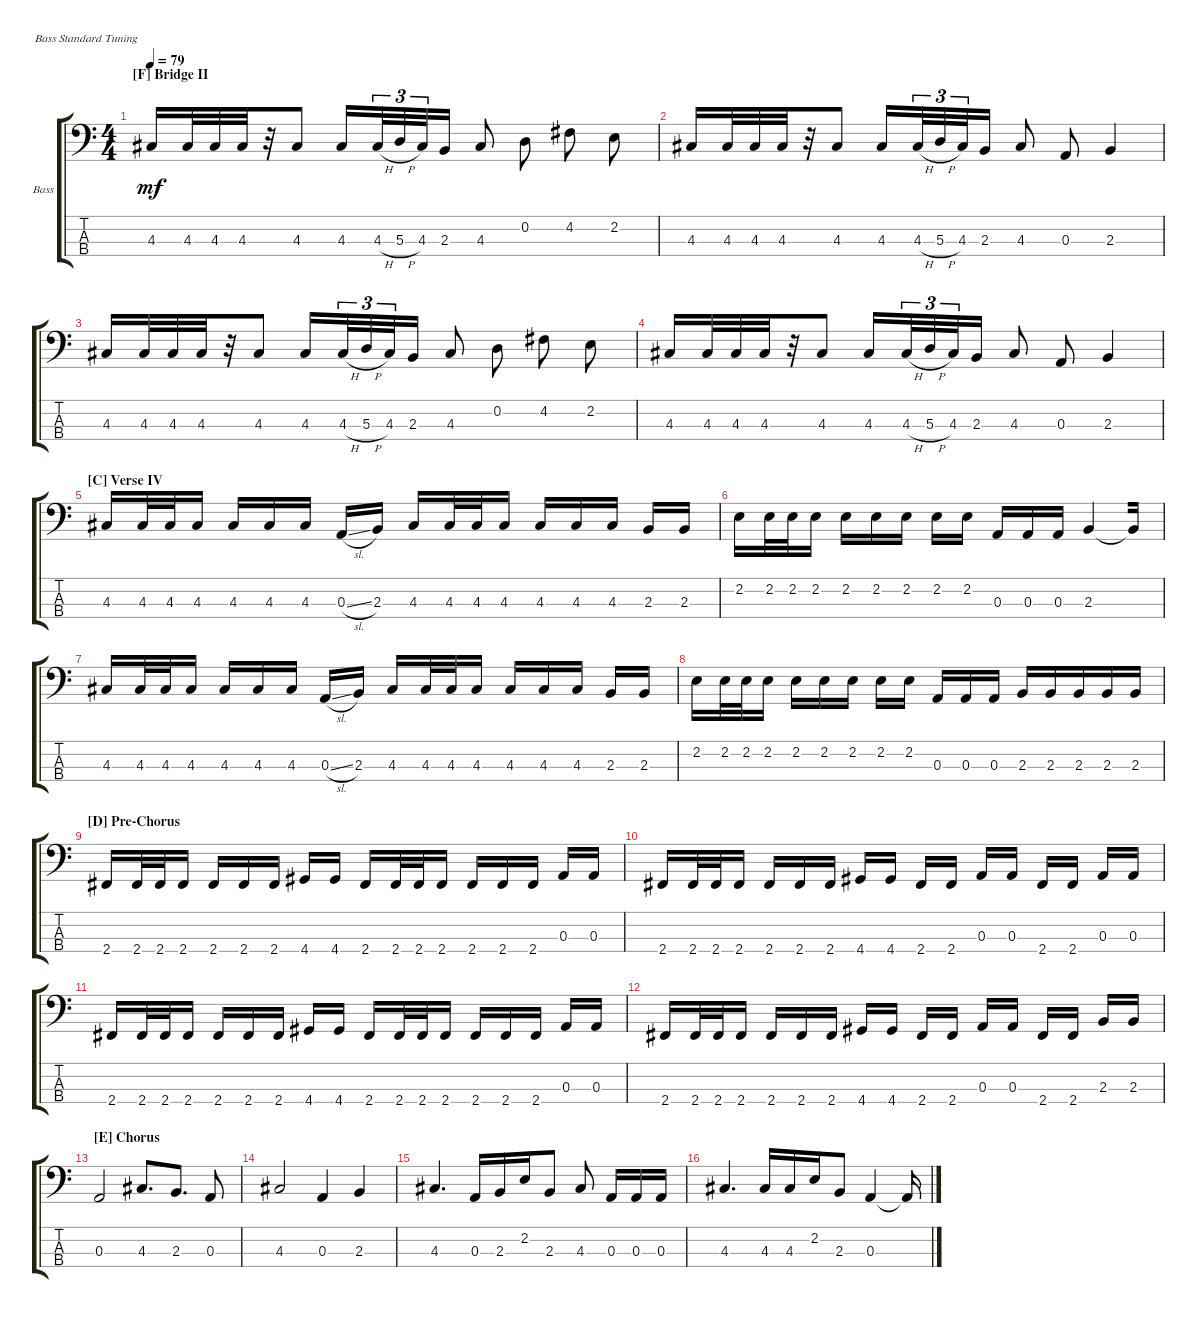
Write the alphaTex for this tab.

\defaultSystemsLayout 4
\bracketExtendMode groupsimilarinstruments
\firstSystemTrackNameOrientation horizontal
\otherSystemsTrackNameOrientation horizontal
\track ("Bass" "Bass") {instrument electricbassfinger}
\staff {score tabs}
\tuning (G2 D2 A1 E1)
\ts (4 4)
\section ("F" "Bridge II")
\tempo 79
\clef f4
\ks c
4.3.16{dy mf beam merge} 4.3.32{beam merge} 4.3.32{beam merge} 4.3.32{beam merge} r.32{beam split} 4.3.8{beam split} 4.3.16{beam merge} 4.3{h}.32{tu (3 2)} 5.3{h}.32{tu (3 2) beam merge} 4.3.32{tu (3 2) beam merge} 2.3.16{beam split} 4.3.8{beam split} 0.2.8 4.2.8{beam split} 2.2.8 |
4.3.16{beam merge} 4.3.32{beam merge} 4.3.32{beam merge} 4.3.32{beam merge} r.32{beam split} 4.3.8{beam split} 4.3.16{beam merge} 4.3{h}.32{tu (3 2)} 5.3{h}.32{tu (3 2) beam merge} 4.3.32{tu (3 2) beam merge} 2.3.16{beam split} 4.3.8{beam split} 0.3.8 2.3.4{beam split} |
4.3.16{beam merge} 4.3.32{beam merge} 4.3.32{beam merge} 4.3.32{beam merge} r.32{beam split} 4.3.8{beam split} 4.3.16{beam merge} 4.3{h}.32{tu (3 2)} 5.3{h}.32{tu (3 2) beam merge} 4.3.32{tu (3 2) beam merge} 2.3.16{beam split} 4.3.8{beam split} 0.2.8 4.2.8{beam split} 2.2.8 |
4.3.16{beam merge} 4.3.32{beam merge} 4.3.32{beam merge} 4.3.32{beam merge} r.32{beam split} 4.3.8{beam split} 4.3.16{beam merge} 4.3{h}.32{tu (3 2)} 5.3{h}.32{tu (3 2) beam merge} 4.3.32{tu (3 2) beam merge} 2.3.16{beam split} 4.3.8{beam split} 0.3.8 2.3.4{beam split} |
\section ("C" "Verse IV")
4.3.16{beam merge} 4.3.32 4.3.32 4.3.16{beam split} 4.3.16{beam merge} 4.3.16 4.3.16{beam split} 0.3{sl}.16{beam merge} 2.3.16 4.3.16{beam merge} 4.3.32 4.3.32 4.3.16{beam split} 4.3.16{beam merge} 4.3.16 4.3.16{beam split} 2.3.16{beam merge} 2.3.16{beam split} |
2.2.16{beam merge} 2.2.32 2.2.32 2.2.16{beam split} 2.2.16{beam merge} 2.2.16 2.2.16{beam split} 2.2.16{beam merge} 2.2.16{beam split} 0.3.16{beam merge} 0.3.16 0.3.16{beam split} 2.3.4{beam merge} 2.3{t}.16 |
4.3.16{beam merge} 4.3.32 4.3.32 4.3.16{beam split} 4.3.16{beam merge} 4.3.16 4.3.16{beam split} 0.3{sl}.16{beam merge} 2.3.16 4.3.16{beam merge} 4.3.32 4.3.32 4.3.16{beam split} 4.3.16{beam merge} 4.3.16 4.3.16{beam split} 2.3.16{beam merge} 2.3.16{beam split} |
2.2.16{beam merge} 2.2.32 2.2.32 2.2.16{beam split} 2.2.16{beam merge} 2.2.16 2.2.16{beam split} 2.2.16{beam merge} 2.2.16{beam split} 0.3.16{beam merge} 0.3.16 0.3.16{beam split} 2.3.16{beam merge} 2.3.16{beam merge} 2.3.16{beam merge} 2.3.16{beam merge} 2.3.16{beam split} |
\section ("D" "Pre-Chorus")
2.4.16{beam merge} 2.4.32 2.4.32 2.4.16{beam split} 2.4.16{beam merge} 2.4.16 2.4.16{beam split} 4.4.16{beam merge} 4.4.16{beam split} 2.4.16{beam merge} 2.4.32 2.4.32 2.4.16{beam split} 2.4.16{beam merge} 2.4.16 2.4.16{beam split} 0.3.16{beam merge} 0.3.16{beam split} |
2.4.16{beam merge} 2.4.32 2.4.32 2.4.16{beam split} 2.4.16{beam merge} 2.4.16 2.4.16{beam split} 4.4.16{beam merge} 4.4.16{beam split} 2.4.16{beam merge} 2.4.16{beam split} 0.3.16{beam merge} 0.3.16{beam split} 2.4.16 2.4.16{beam split} 0.3.16{beam merge} 0.3.16{beam split} |
2.4.16{beam merge} 2.4.32 2.4.32 2.4.16{beam split} 2.4.16{beam merge} 2.4.16 2.4.16{beam split} 4.4.16{beam merge} 4.4.16{beam split} 2.4.16{beam merge} 2.4.32 2.4.32 2.4.16{beam split} 2.4.16{beam merge} 2.4.16 2.4.16{beam split} 0.3.16{beam merge} 0.3.16{beam split} |
2.4.16{beam merge} 2.4.32 2.4.32 2.4.16{beam split} 2.4.16{beam merge} 2.4.16 2.4.16{beam split} 4.4.16{beam merge} 4.4.16{beam split} 2.4.16{beam merge} 2.4.16{beam split} 0.3.16{beam merge} 0.3.16{beam split} 2.4.16 2.4.16{beam split} 2.3.16{beam merge} 2.3.16{beam merge} |
\section ("E" "Chorus")
0.3.2 4.3.8{d} 2.3.8{d} 0.3.8 |
4.3.2 0.3.4 2.3.4 |
4.3.4{d} 0.3.16 2.3.16{beam merge} 2.2.16 2.3.8{beam split} 4.3.8 0.3.16 0.3.16 0.3.16 |
4.3.4{d} 4.3.16 4.3.16{beam merge} 2.2.16 2.3.8 0.3.4{beam split} 0.3{t}.16
